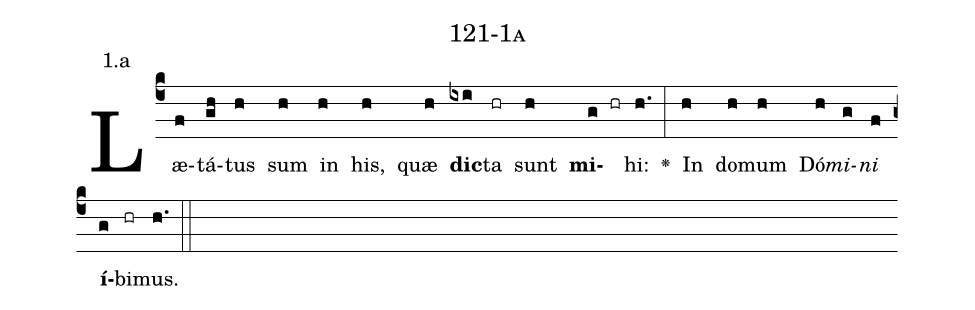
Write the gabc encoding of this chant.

name: 121-1a;
annotation: 1.a;
%%
(c4)Læ(f)tá(gh)tus(h) sum(h) in(h) his,(h) quæ(h) <b>dic</b>(ixi)ta(hr) sunt(h) <b>mi</b>(g hr)hi:(h.) <v>\greheightstar</v>(:) In(h) do(h)mum(h) Dó(h)<i>mi</i>(g)<i>ni</i>(f) <b>í</b>(g)bi(hr)mus.(h.) (::)


%E(h) u(h) o(g) u(f) a(g) e.(h.) (::)
